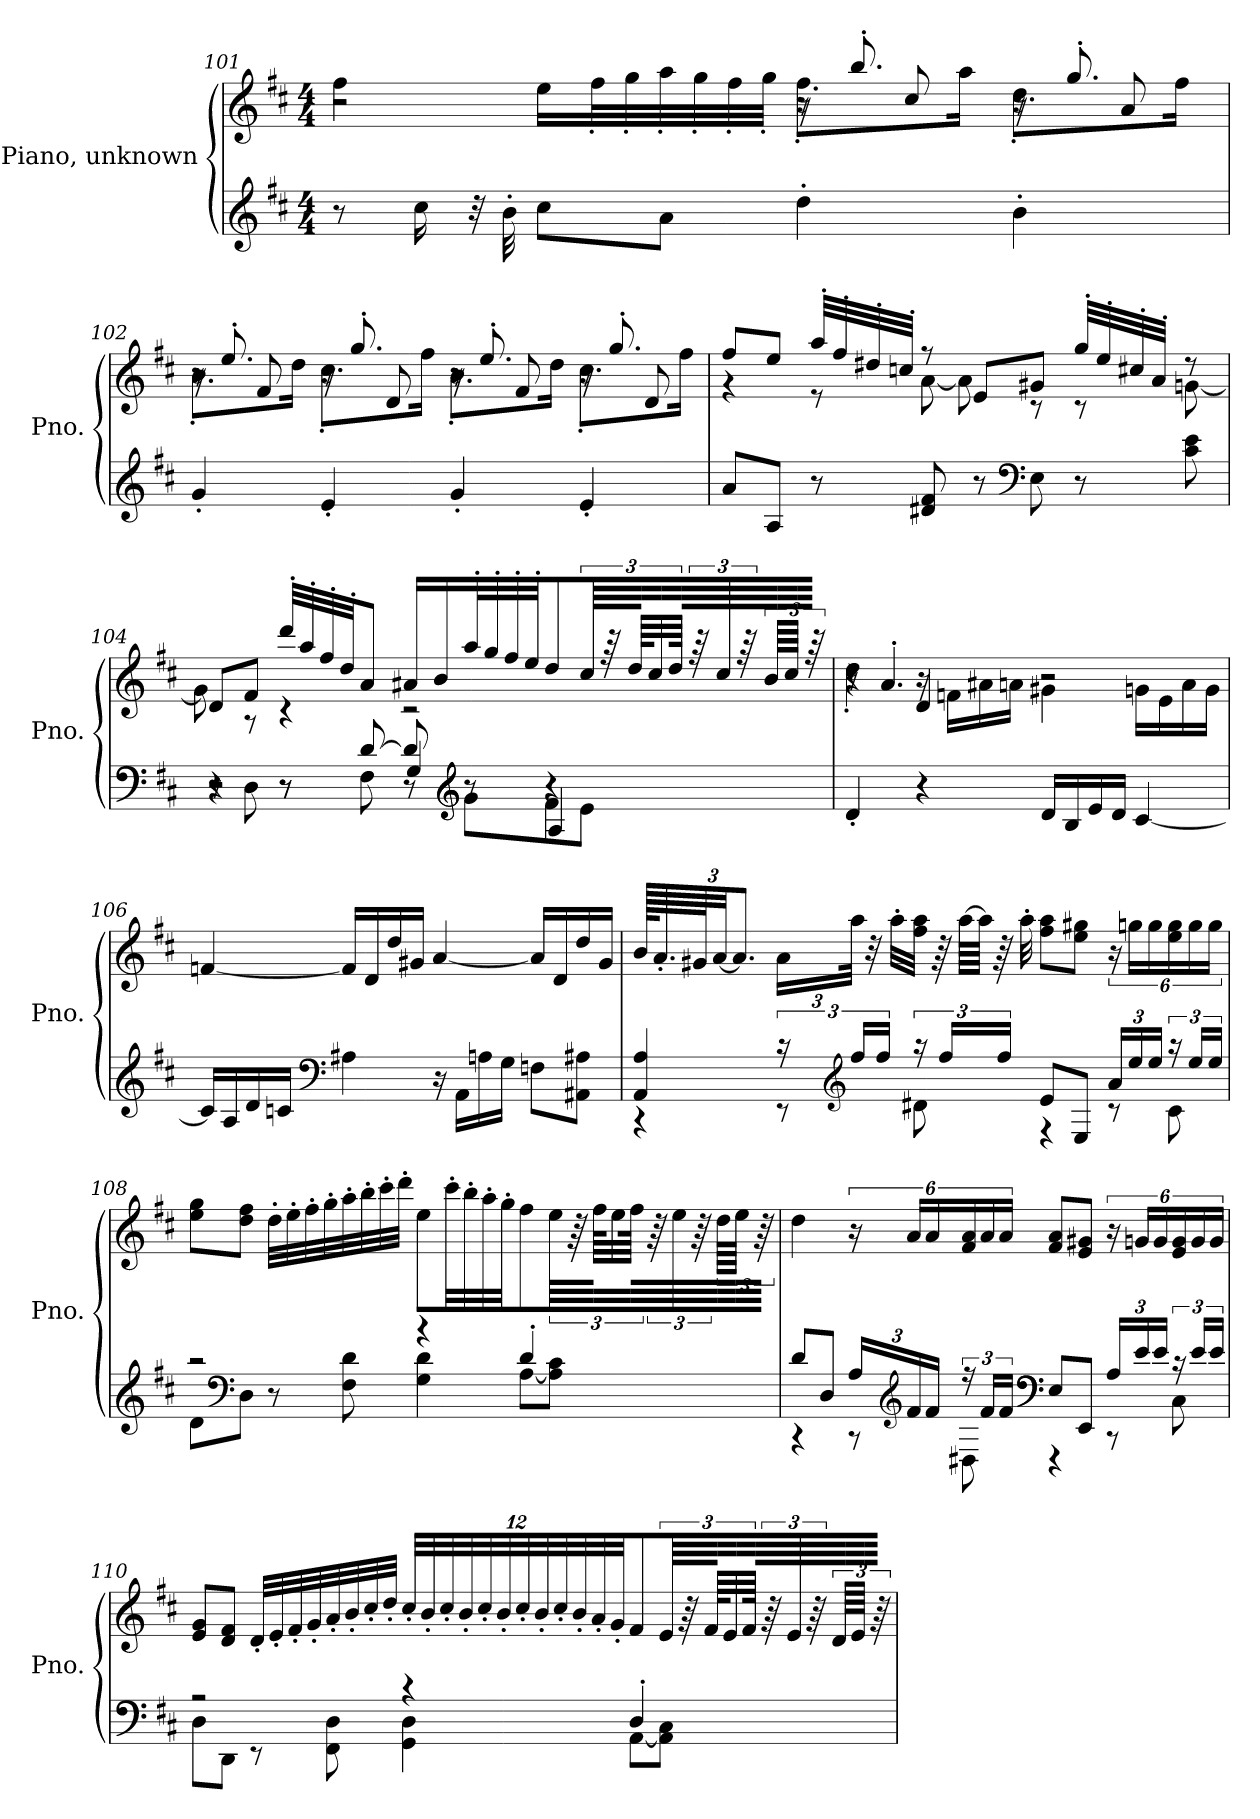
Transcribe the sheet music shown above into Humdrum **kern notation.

**kern	**kern
*part1	*part1
*staff2	*staff1
*I"Piano, unknown	*
*I'Pno.	*
!!LO:LB:g=z
*clefG2	*clefG2
*k[f#c#]	*k[f#c#]
*M4/4	*M4/4
=101	=101
*	*^
*	*	*^
8r	2r	4ff#\	2r
16cc#\	.	.	.
32r	.	.	.
32b'\	.	.	.
8cc#\L	.	16ee\LL	.
.	.	32ff#'\L	.
.	.	32gg'\	.
8a\J	.	32aa'\	.
.	.	32gg'\	.
.	.	32ff#'\	.
.	.	32gg'\JJJ	.
4dd'\	16r	8.ff#'\L	8r
.	8.bb'/	.	.
.	.	.	8cc#/
.	.	16aa\Jk	.
4b'\	16r	8.dd'\L	8r
.	8.gg'/	.	.
.	.	.	8a/
.	.	16ff#\Jk	.
=102	=102	=102	=102
4g'/	16r	8.b'\L	8r
.	8.ee'/	.	.
.	.	.	8f#/
.	.	16dd\Jk	.
4e'/	16r	8.cc#'\L	8r
.	8.gg'/	.	.
.	.	.	8d/
.	.	16ff#\Jk	.
4g'/	16r	8.b'\L	8r
.	8.ee'/	.	.
.	.	.	8f#/
.	.	16dd\Jk	.
4e'/	16r	8.cc#'\L	8r
.	8.gg'/	.	.
.	.	.	8d/
.	.	16ff#\Jk	.
*	*	*v	*v
!!LO:PB:g=z
=103	=103	=103
8a/L	8ff#/L	4r
8A/J	8ee/J	.
8r	32aa'/LLL	8r
.	32ff#'/	.
.	32dd#X'/	.
.	32ccn'/JJJ	.
8d#X/ 8f#/	8r	[8a\
8r	8e/L	8a\]
*clefF4	*	*
8E\	8g#X/J	8r
8r	32gg'/LLL	8r
.	32ee'/	.
.	32cc#X'/	.
.	32a'/JJJ	.
8c#\ 8e\	8r	[8gn\
!!LO:LB:g=z	!!
=104	=104	=104
*^	*	*
*	*^	*	*
4r	8r	2r	8d/L	8g\]
.	8D\	.	8f#/J	8r
8r	8r	.	32ddd'/LLL	4r
.	.	.	32aa'/	.
.	.	.	32ff#'/	.
.	.	.	32dd'/JJ	.
[8d/	8F#\	.	8a/J	.
8d/]	8r	4G/	16a#X/LL	2r
.	.	.	16b/	.
*clefG2	*	*	*	*
8r	8g\L	.	32aa'/L	.
.	.	.	32gg'/	.
.	.	.	32ff#'/	.
.	.	.	32ee'/JJ	.
4r	8f#\	4A/	8dd/	.
.	8e\J	.	96cc#/Jkkk	.
.	.	.	96r	.
.	.	.	96dd/KLLL	.
*	*	*	*Xbrackettup	*
.	.	.	48cc#/	.
.	.	.	96dd/JJJk	.
*	*	*	*brackettup	*
.	.	.	96r	.
.	.	.	96cc#/	.
.	.	.	96r	.
.	.	.	96b/LLLL	.
.	.	.	96cc#/JJJJ	.
.	.	.	96r	.
*v	*v	*v	*	*
!!LO:LB:g=z
=105	=105	=105
*	*	*^
4d'/	8r	4dd'\	4r
.	4.a'/	.	.
4r	.	16r	4d/
.	.	16fn\LL	.
.	.	16a#X\	.
.	.	16an\JJ	.
16d/LL	2r	4g#X\	2r
16B/	.	.	.
16e/	.	.	.
16d/JJ	.	.	.
[4c#/	.	16gn\LL	.
.	.	16e\	.
.	.	16a\	.
.	.	16g\JJ	.
*	*v	*v	*v
=106	=106
16c#/LL]	[4fn/
16A/	.
16d/	.
16cn/JJ	.
*clefF4	*
4A#X\	16f/LL]
.	16d/
.	16dd/
.	16g#X/JJ
16r	[4a/
16AA\LL	.
16An\	.
16G\JJ	.
8Fn\L	16a/LL]
.	16d/
8AA#X\ 8A#X\J	16dd/
.	16g#/JJ
!!LO:LB:g=z
=107	=107
*^	*
4AA/ 4A/	4r	128b/KLLLL
.	.	64.a'/
*	*	*Xbrackettup
.	.	96g#X/J
.	.	[48a/JJ
.	.	8.a/J]
24r	8r	24a\LL
*clefG2	*	*
24ff#/LL	.	48aa\JJk
.	.	32r
24ff#/JJ	.	.
.	.	32aa'\LLL
24r	8d#X\	32ff#\ 32aa\JJJ
.	.	64r
24ff#/LL	.	.
.	.	[64aa\LLLL
.	.	64aa\JJJJ]
.	.	64r
24ff#/JJ	.	.
.	.	32aa'\
8e/L	4r	8ff#\ 8aa\L
8E/J	.	8ee\ 8gg#X\J
*Xbrackettup	*	*brackettup
24a/LL	8r	24r
24ee/	.	24ggn\LL
24ee/JJ	.	24gg\
*brackettup	*	*Xbrackettup
24r	8c#\	24ee\ 24gg\
24ee/LL	.	24gg\
24ee/JJ	.	24gg\JJ
!!LO:LB:g=z
=108	=108	=108
2r	8d\L	8ee\ 8gg\L
*clefF4	*	*
.	8D\J	8dd\ 8ff#\J
.	8r	32dd'\LLL
.	.	32ee'\
.	.	32ff#'\
.	.	32gg'\
.	8F#\ 8d\	32aa'\
.	.	32bb'\
.	.	32ccc#'\
.	.	32ddd'\JJJ
4r	4G\ 4d\	8ee\L
.	.	32ccc#'\LL
.	.	32bb'\
.	.	32aa'\
.	.	32gg'\JJ
4d'/	[8A\L	8ff#\
*	*	*brackettup
.	8A\] 8c#\J	96ee\Jkkk
.	.	96r
.	.	96ff#\KLLL
*	*	*Xbrackettup
.	.	48ee\
.	.	96ff#\JJJk
*	*	*brackettup
.	.	96r
.	.	96ee\
.	.	96r
.	.	96dd\LLLL
.	.	96ee\JJJJ
.	.	96r
!!LO:LB:g=z
=109	=109	=109
8d/L	4r	4dd\
8D/J	.	.
*Xbrackettup	*	*
24A/LL	8r	24r
*clefG2	*	*
24f#/	.	24a/LL
24f#/JJ	.	24a/
*brackettup	*	*Xbrackettup
24r	8D#X\	24f#/ 24a/
24f#/LL	.	24a/
24f#/JJ	.	24a/JJ
*clefF4	*	*
8E/L	4r	8f#/ 8a/L
8EE/J	.	8e/ 8g#X/J
*Xbrackettup	*	*brackettup
24A/LL	8r	24r
24e/	.	24gn/LL
24e/JJ	.	24g/
*brackettup	*	*Xbrackettup
24r	8C#\	24e/ 24g/
24e/LL	.	24g/
24e/JJ	.	24g/JJ
!!LO:PB:g=z
=110	=110	=110
2r	8D\L	8e/ 8g/L
.	8DD\J	8d/ 8f#/J
.	8r	32d'/LLL
.	.	32e'/
.	.	32f#'/
.	.	32g'/
.	8FF#\ 8D\	32a'/
.	.	32b'/
.	.	32cc#'/
.	.	32dd'/JJJ
4r	4GG\ 4D\	48cc#'/LLL
.	.	48b'/
.	.	48cc#'/
.	.	48b'/
.	.	48cc#'/
.	.	48b'/
.	.	48cc#'/
.	.	48b'/
.	.	48cc#'/
.	.	48b'/
.	.	48a'/
.	.	48g'/JJ
4D'/	[8AA\L	8f#/
*	*	*brackettup
.	8AA\] 8C#\J	96e/Jkkk
.	.	96r
.	.	96f#/KLLL
*	*	*Xbrackettup
.	.	48e/
.	.	96f#/JJJk
*	*	*brackettup
.	.	96r
.	.	96e/
.	.	96r
.	.	96d/LLLL
.	.	96e/JJJJ
.	.	96r
*v	*v	*
=	=
*-	*-
